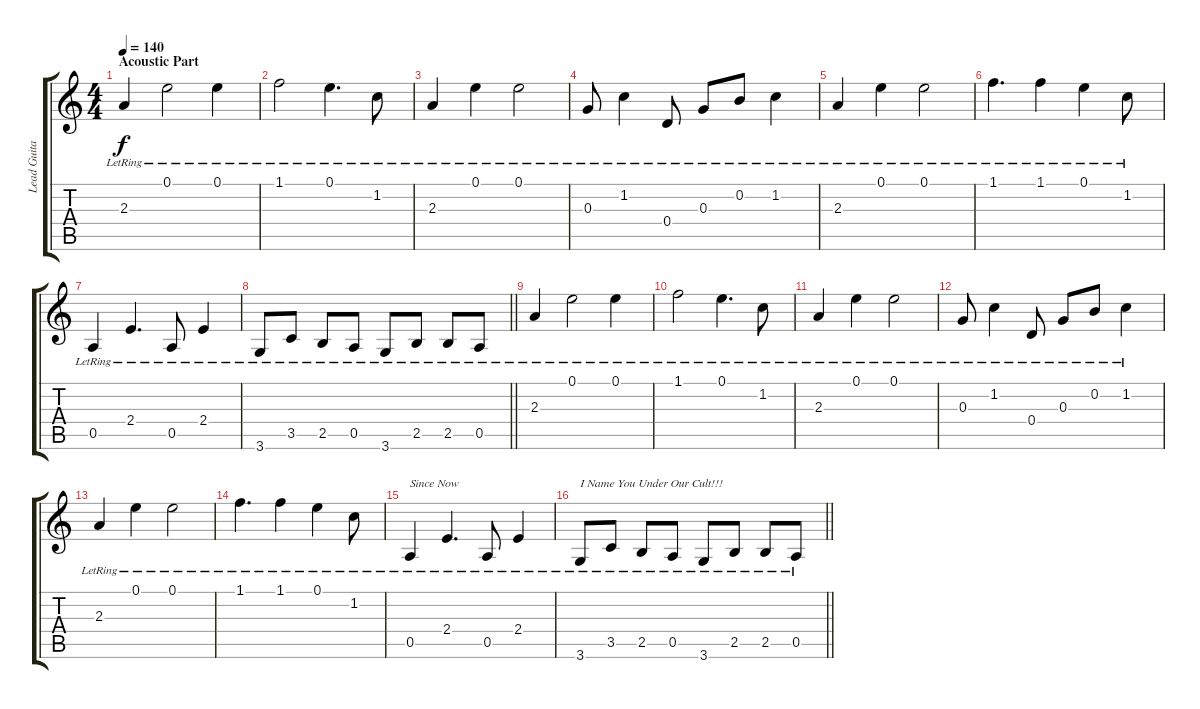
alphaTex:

\track ("Lead Guitar" "Lead Guita") {instrument distortionguitar}
\staff {score tabs}
\tuning (E4 B3 G3 D3 A2 E2) {hide}
\ts (4 4)
\section ("" "Acoustic Part")
\tempo 140
\clef g2
\ks c
2.3{lr}.4{dy f instrument electricguitarclean} 0.1{lr}.2 0.1{lr}.4 |
1.1{lr}.2 0.1{lr}.4{d} 1.2{lr}.8 |
2.3{lr}.4 0.1{lr}.4 0.1{lr}.2 |
0.3{lr}.8 1.2{lr}.4 0.4{lr}.8 0.3{lr}.8 0.2{lr}.8 1.2{lr}.4 |
2.3{lr}.4 0.1{lr}.4 0.1{lr}.2 |
1.1{lr}.4{d} 1.1{lr}.4 0.1{lr}.4 1.2{lr}.8 |
0.5{lr}.4 2.4{lr}.4{d} 0.5{lr}.8 2.4{lr}.4 |
\barLineRight lightlight
3.6{lr}.8 3.5{lr}.8 2.5{lr}.8 0.5{lr}.8 3.6{lr}.8 2.5{lr}.8 2.5{lr}.8 0.5{lr}.8 |
2.3{lr}.4{instrument electricguitarclean} 0.1{lr}.2 0.1{lr}.4 |
1.1{lr}.2 0.1{lr}.4{d} 1.2{lr}.8 |
2.3{lr}.4 0.1{lr}.4 0.1{lr}.2 |
0.3{lr}.8 1.2{lr}.4 0.4{lr}.8 0.3{lr}.8 0.2{lr}.8 1.2{lr}.4 |
2.3{lr}.4 0.1{lr}.4 0.1{lr}.2 |
1.1{lr}.4{d} 1.1{lr}.4 0.1{lr}.4 1.2{lr}.8 |
0.5{lr}.4{txt "Since Now"} 2.4{lr}.4{d} 0.5{lr}.8 2.4{lr}.4 |
\barLineRight lightlight
3.6{lr}.8{txt "I Name You Under Our Cult!!!"} 3.5{lr}.8 2.5{lr}.8 0.5{lr}.8 3.6{lr}.8 2.5{lr}.8 2.5{lr}.8 0.5{lr}.8
